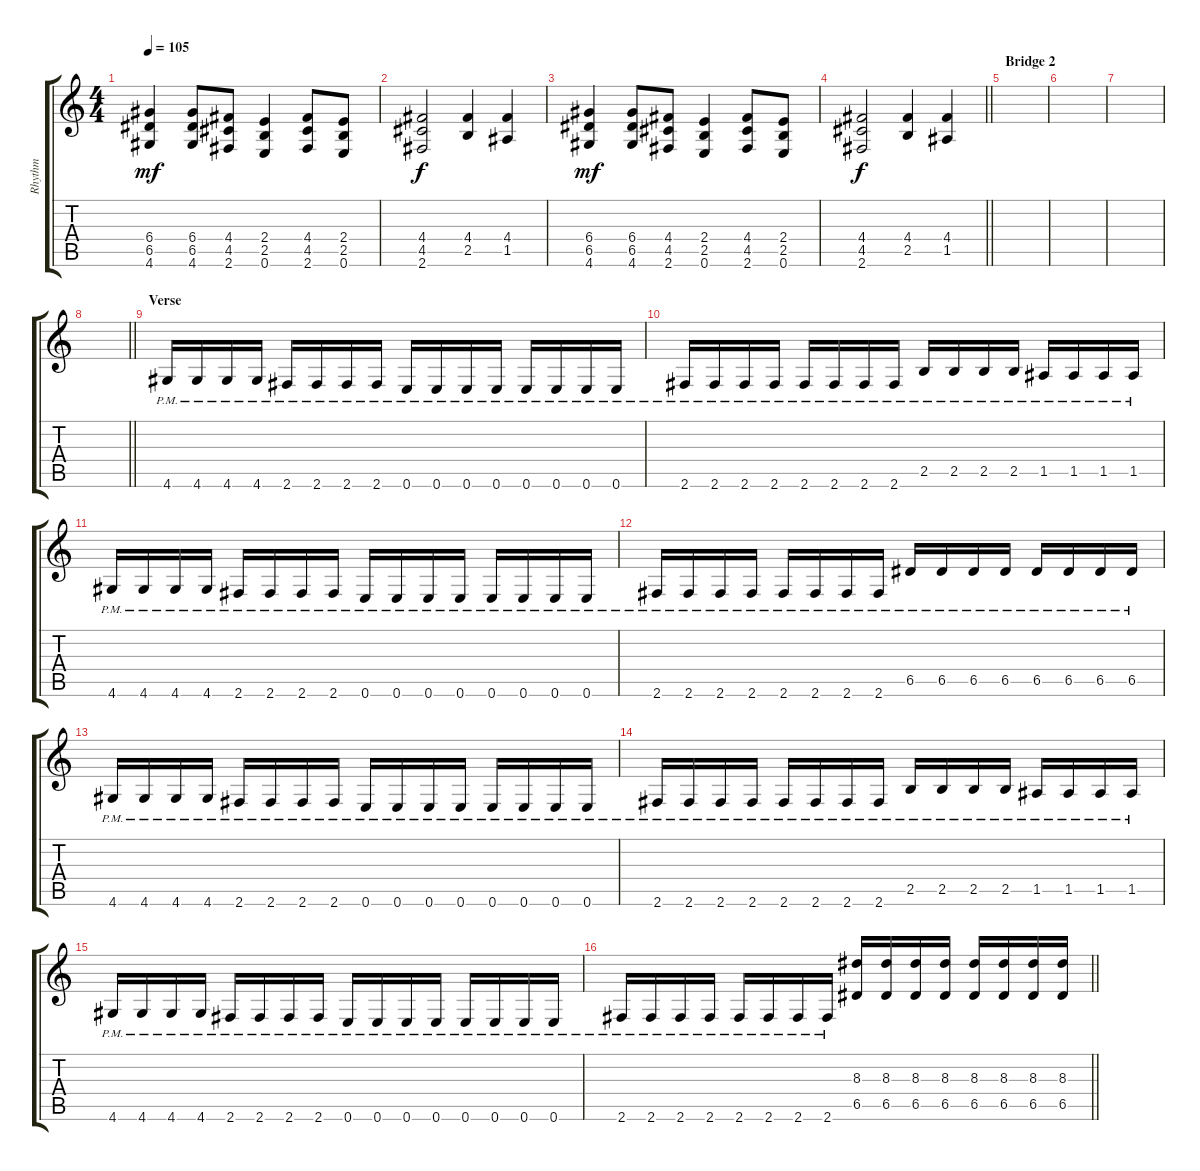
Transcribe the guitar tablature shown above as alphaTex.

\track ("Rhythm" "Rhythm") {instrument distortionguitar}
\staff {score tabs}
\tuning (E4 B3 G3 D3 A2 E2) {hide}
\ts (4 4)
\tempo 105
\clef g2
\ks c
(6.4 6.5 4.6).4{dy mf} (6.4 6.5 4.6).8 (4.4 4.5 2.6).8 (2.4 2.5 0.6).4 (4.4 4.5 2.6).8 (2.4 2.5 0.6).8 |
(4.4 4.5 2.6).2{dy f} (4.4 2.5).4 (4.4 1.5).4 |
(6.4 6.5 4.6).4{dy mf} (6.4 6.5 4.6).8 (4.4 4.5 2.6).8 (2.4 2.5 0.6).4 (4.4 4.5 2.6).8 (2.4 2.5 0.6).8 |
\barLineRight lightlight
(4.4 4.5 2.6).2{dy f} (4.4 2.5).4 (4.4 1.5).4 |
\section ("" "Bridge 2")
|
|
|
\barLineRight lightlight
|
\section ("" "Verse")
4.6{pm}.16 4.6{pm}.16 4.6{pm}.16 4.6{pm}.16 2.6{pm}.16 2.6{pm}.16 2.6{pm}.16 2.6{pm}.16 0.6{pm}.16 0.6{pm}.16 0.6{pm}.16 0.6{pm}.16 0.6{pm}.16 0.6{pm}.16 0.6{pm}.16 0.6{pm}.16 |
2.6{pm}.16 2.6{pm}.16 2.6{pm}.16 2.6{pm}.16 2.6{pm}.16 2.6{pm}.16 2.6{pm}.16 2.6{pm}.16 2.5{pm}.16 2.5{pm}.16 2.5{pm}.16 2.5{pm}.16 1.5{pm}.16 1.5{pm}.16 1.5{pm}.16 1.5{pm}.16 |
4.6{pm}.16 4.6{pm}.16 4.6{pm}.16 4.6{pm}.16 2.6{pm}.16 2.6{pm}.16 2.6{pm}.16 2.6{pm}.16 0.6{pm}.16 0.6{pm}.16 0.6{pm}.16 0.6{pm}.16 0.6{pm}.16 0.6{pm}.16 0.6{pm}.16 0.6{pm}.16 |
2.6{pm}.16 2.6{pm}.16 2.6{pm}.16 2.6{pm}.16 2.6{pm}.16 2.6{pm}.16 2.6{pm}.16 2.6{pm}.16 6.5{pm}.16 6.5{pm}.16 6.5{pm}.16 6.5{pm}.16 6.5{pm}.16 6.5{pm}.16 6.5{pm}.16 6.5{pm}.16 |
4.6{pm}.16 4.6{pm}.16 4.6{pm}.16 4.6{pm}.16 2.6{pm}.16 2.6{pm}.16 2.6{pm}.16 2.6{pm}.16 0.6{pm}.16 0.6{pm}.16 0.6{pm}.16 0.6{pm}.16 0.6{pm}.16 0.6{pm}.16 0.6{pm}.16 0.6{pm}.16 |
2.6{pm}.16 2.6{pm}.16 2.6{pm}.16 2.6{pm}.16 2.6{pm}.16 2.6{pm}.16 2.6{pm}.16 2.6{pm}.16 2.5{pm}.16 2.5{pm}.16 2.5{pm}.16 2.5{pm}.16 1.5{pm}.16 1.5{pm}.16 1.5{pm}.16 1.5{pm}.16 |
4.6{pm}.16 4.6{pm}.16 4.6{pm}.16 4.6{pm}.16 2.6{pm}.16 2.6{pm}.16 2.6{pm}.16 2.6{pm}.16 0.6{pm}.16 0.6{pm}.16 0.6{pm}.16 0.6{pm}.16 0.6{pm}.16 0.6{pm}.16 0.6{pm}.16 0.6{pm}.16 |
\barLineRight lightlight
2.6{pm}.16 2.6{pm}.16 2.6{pm}.16 2.6{pm}.16 2.6{pm}.16 2.6{pm}.16 2.6{pm}.16 2.6{pm}.16 (8.3 6.5).16 (8.3 6.5).16 (8.3 6.5).16 (8.3 6.5).16 (8.3 6.5).16 (8.3 6.5).16 (8.3 6.5).16 (8.3 6.5).16
